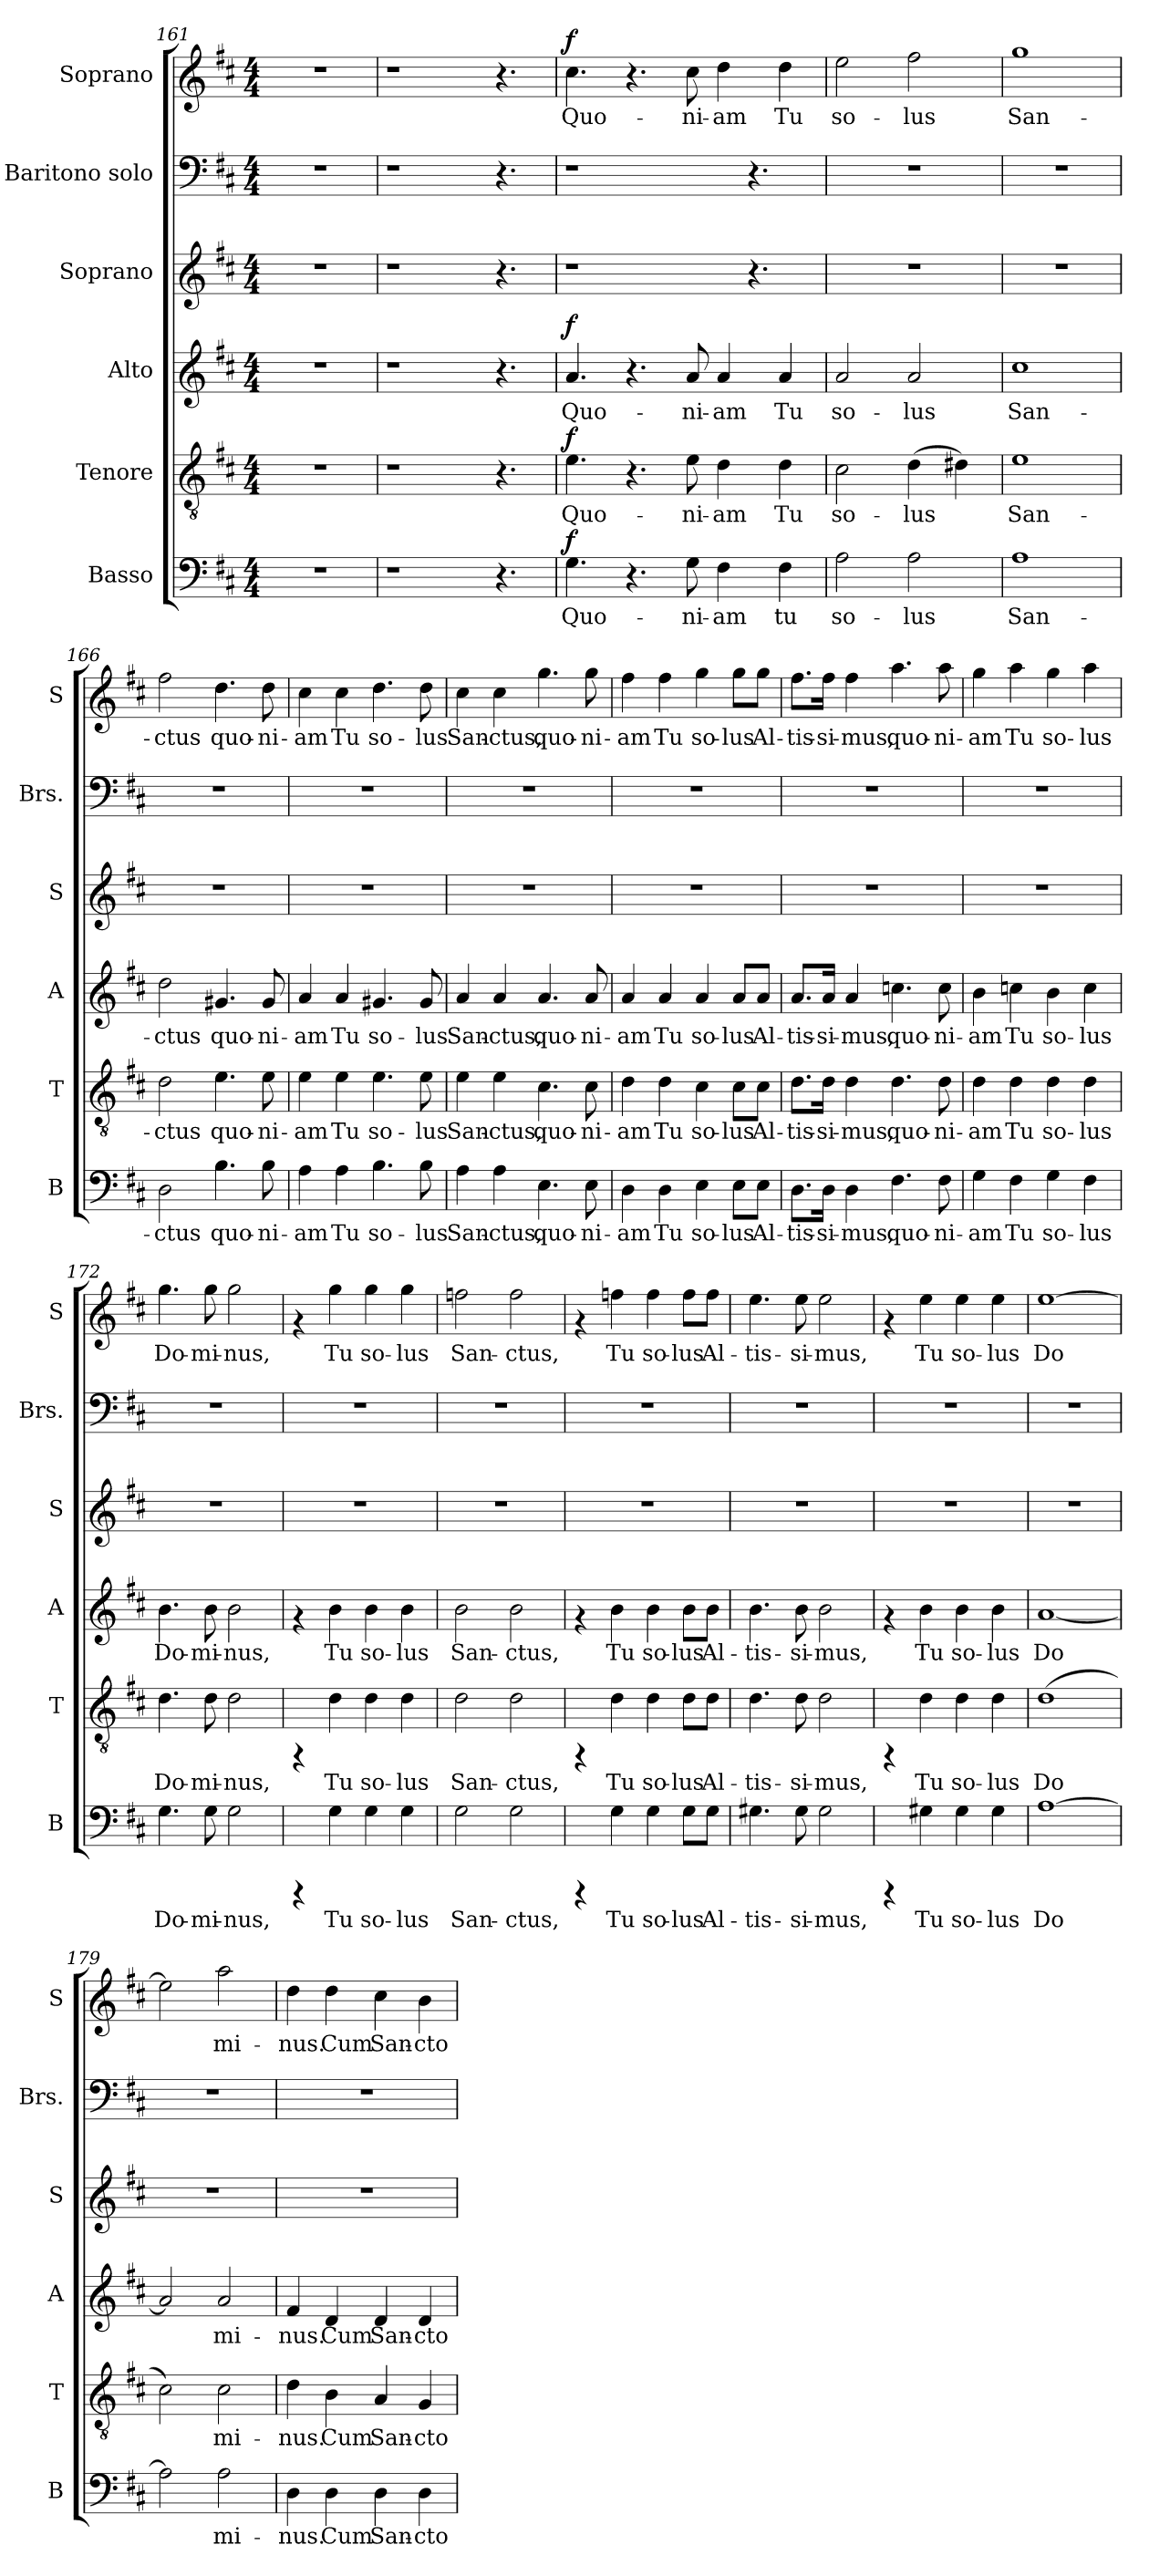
**kern	**text	**dynam	**kern	**text	**dynam	**kern	**text	**dynam	**kern	**kern	**kern	**text	**dynam
*part6	*part6	*part6	*part5	*part5	*part5	*part4	*part4	*part4	*part3	*part2	*part1	*part1	*part1
*staff6	*staff6	*staff6	*staff5	*staff5	*staff5	*staff4	*staff4	*staff4	*staff3	*staff2	*staff1	*staff1	*staff1
*I"Basso	*	*	*I"Tenore	*	*	*I"Alto	*	*	*I"Soprano	*I"Baritono  solo	*I"Soprano	*	*
*I'B	*	*	*I'T	*	*	*I'A	*	*	*I'S	*I'Brs.	*I'S	*	*
*clefF4	*	*	*clefGv2	*	*	*clefG2	*	*	*clefG2	*clefF4	*clefG2	*	*
*k[f#c#]	*	*	*k[f#c#]	*	*	*k[f#c#]	*	*	*k[f#c#]	*k[f#c#]	*k[f#c#]	*	*
*D:	*	*	*D:	*	*	*D:	*	*	*D:	*D:	*D:	*	*
*M4/4	*	*	*M4/4	*	*	*M4/4	*	*	*M4/4	*M4/4	*M4/4	*	*
=161	=161	=161	=161	=161	=161	=161	=161	=161	=161	=161	=161	=161	=161
1r	.	.	1r	.	.	1r	.	.	1r	1r	1r	.	.
=162	=162	=162	=162	=162	=162	=162	=162	=162	=162	=162	=162	=162	=162
1r	.	.	1r	.	.	1r	.	.	1r	1r	1r	.	.
4.r	.	.	4.r	.	.	4.r	.	.	4.r	4.r	4.r	.	.
=163	=163	=163	=163	=163	=163	=163	=163	=163	=163	=163	=163	=163	=163
!	!LO:LY:b:cj	!LO:DY:a	!	!LO:LY:b:cj	!LO:DY:a	!	!LO:LY:b:cj	!LO:DY:a	!	!	!	!LO:LY:b:cj	!LO:DY:a
4.G\	Quo-	f	4.e\	Quo-	f	4.a/	Quo-	f	1r	1r	4.cc#\	Quo-	f
4.r	.	.	4.r	.	.	4.r	.	.	.	.	4.r	.	.
!	!LO:LY:b:cj	!	!	!LO:LY:b:cj	!	!	!LO:LY:b:cj	!	!	!	!	!LO:LY:b:cj	!
8G\	-ni-	.	8e\	-ni-	.	8a/	-ni-	.	.	.	8cc#\	-ni-	.
!	!LO:LY:b:cj	!	!	!LO:LY:b:cj	!	!	!LO:LY:b:cj	!	!	!	!	!LO:LY:b:cj	!
4F#\	-am	.	4d\	-am	.	4a/	-am	.	.	.	4dd\	-am	.
.	.	.	.	.	.	.	.	.	4.r	4.r	.	.	.
!	!LO:LY:b:cj	!	!	!LO:LY:b:cj	!	!	!LO:LY:b:cj	!	!	!	!	!LO:LY:b:cj	!
4F#\	tu	.	4d\	Tu	.	4a/	Tu	.	.	.	4dd\	Tu	.
=164	=164	=164	=164	=164	=164	=164	=164	=164	=164	=164	=164	=164	=164
!	!LO:LY:b:cj	!	!	!LO:LY:b:cj	!	!	!LO:LY:b:cj	!	!	!	!	!LO:LY:b:cj	!
2A\	so-	.	2c#\	so-	.	2a/	so-	.	1r	1r	2ee\	so-	.
!	!LO:LY:b:cj	!	!	!LO:LY:b:cj	!	!	!LO:LY:b:cj	!	!	!	!	!LO:LY:b:cj	!
2A\	-lus	.	(>4d\	-lus	.	2a/	-lus	.	.	.	2ff#\	-lus	.
!	!	!	!	!LO:LY:b:cj	!	!	!	!	!	!	!	!	!
.	.	.	4d#X\)	.	.	.	.	.	.	.	.	.	.
=165	=165	=165	=165	=165	=165	=165	=165	=165	=165	=165	=165	=165	=165
!	!LO:LY:b:cj	!	!	!LO:LY:b:cj	!	!	!LO:LY:b:cj	!	!	!	!	!LO:LY:b:cj	!
1A	San-	.	1e	San-	.	1cc#	San-	.	1r	1r	1gg	San-	.
=166	=166	=166	=166	=166	=166	=166	=166	=166	=166	=166	=166	=166	=166
!	!LO:LY:b:cj	!	!	!LO:LY:b:cj	!	!	!LO:LY:b:cj	!	!	!	!	!LO:LY:b:cj	!
2D\	-ctus	.	2d\	-ctus	.	2dd\	-ctus	.	1r	1r	2ff#\	-ctus	.
!	!LO:LY:b:cj	!	!	!LO:LY:b:cj	!	!	!LO:LY:b:cj	!	!	!	!	!LO:LY:b:cj	!
4.B\	quo-	.	4.e\	quo-	.	4.g#X/	quo-	.	.	.	4.dd\	quo-	.
!	!LO:LY:b:cj	!	!	!LO:LY:b:cj	!	!	!LO:LY:b:cj	!	!	!	!	!LO:LY:b:cj	!
8B\	-ni-	.	8e\	-ni-	.	8g#/	-ni-	.	.	.	8dd\	-ni-	.
=167	=167	=167	=167	=167	=167	=167	=167	=167	=167	=167	=167	=167	=167
!	!LO:LY:b:cj	!	!	!LO:LY:b:cj	!	!	!LO:LY:b:cj	!	!	!	!	!LO:LY:b:cj	!
4A\	-am	.	4e\	-am	.	4a/	-am	.	1r	1r	4cc#\	-am	.
!	!LO:LY:b:cj	!	!	!LO:LY:b:cj	!	!	!LO:LY:b:cj	!	!	!	!	!LO:LY:b:cj	!
4A\	Tu	.	4e\	Tu	.	4a/	Tu	.	.	.	4cc#\	Tu	.
!	!LO:LY:b:cj	!	!	!LO:LY:b:cj	!	!	!LO:LY:b:cj	!	!	!	!	!LO:LY:b:cj	!
4.B\	so-	.	4.e\	so-	.	4.g#X/	so-	.	.	.	4.dd\	so-	.
!	!LO:LY:b:cj	!	!	!LO:LY:b:cj	!	!	!LO:LY:b:cj	!	!	!	!	!LO:LY:b:cj	!
8B\	-lus	.	8e\	-lus	.	8g#/	-lus	.	.	.	8dd>\	-lus	.
!!LO:LB:g=z
=168	=168	=168	=168	=168	=168	=168	=168	=168	=168	=168	=168	=168	=168
!	!LO:LY:b:cj	!	!	!LO:LY:b:cj	!	!	!LO:LY:b:cj	!	!	!	!	!LO:LY:b:cj	!
4A\	San-	.	4e\	San-	.	4a/	San-	.	1r	1r	4cc#\	San-	.
!	!LO:LY:b:cj	!	!	!LO:LY:b:cj	!	!	!LO:LY:b:cj	!	!	!	!	!LO:LY:b:cj	!
4A\	-ctus,	.	4e\	-ctus,	.	4a/	-ctus,	.	.	.	4cc#\	-ctus,	.
!	!LO:LY:b:cj	!	!	!LO:LY:b:cj	!	!	!LO:LY:b:cj	!	!	!	!	!LO:LY:b:cj	!
4.E\	quo-	.	4.c#\	quo-	.	4.a/	quo-	.	.	.	4.gg\	quo-	.
!	!LO:LY:b:cj	!	!	!LO:LY:b:cj	!	!	!LO:LY:b:cj	!	!	!	!	!LO:LY:b:cj	!
8E\	-ni-	.	8c#\	-ni-	.	8a/	-ni-	.	.	.	8gg\	-ni-	.
=169	=169	=169	=169	=169	=169	=169	=169	=169	=169	=169	=169	=169	=169
!	!LO:LY:b:cj	!	!	!LO:LY:b:cj	!	!	!LO:LY:b:cj	!	!	!	!	!LO:LY:b:cj	!
4D\	-am	.	4d\	-am	.	4a/	-am	.	1r	1r	4ff#\	-am	.
!	!LO:LY:b:cj	!	!	!LO:LY:b:cj	!	!	!LO:LY:b:cj	!	!	!	!	!LO:LY:b:cj	!
4D\	Tu	.	4d\	Tu	.	4a/	Tu	.	.	.	4ff#\	Tu	.
!	!LO:LY:b:cj	!	!	!LO:LY:b:cj	!	!	!LO:LY:b:cj	!	!	!	!	!LO:LY:b:cj	!
4E\	so-	.	4c#\	so-	.	4a/	so-	.	.	.	4gg\	so-	.
!	!LO:LY:b:cj	!	!	!LO:LY:b:cj	!	!	!LO:LY:b:cj	!	!	!	!	!LO:LY:b:cj	!
8E\L	-lus	.	8c#\L	-lus	.	8a/L	-lus	.	.	.	8gg\L	-lus	.
!	!LO:LY:b:cj	!	!	!LO:LY:b:cj	!	!	!LO:LY:b:cj	!	!	!	!	!LO:LY:b:cj	!
8E\J	Al-	.	8c#\J	Al-	.	8a/J	Al-	.	.	.	8gg\J	Al-	.
=170	=170	=170	=170	=170	=170	=170	=170	=170	=170	=170	=170	=170	=170
!	!LO:LY:b:cj	!	!	!LO:LY:b:cj	!	!	!LO:LY:b:cj	!	!	!	!	!LO:LY:b:cj	!
8.D\L	-tis-	.	8.d\L	-tis-	.	8.a/L	-tis-	.	1r	1r	8.ff#\L	-tis-	.
!	!LO:LY:b:cj	!	!	!LO:LY:b:cj	!	!	!LO:LY:b:cj	!	!	!	!	!LO:LY:b:cj	!
16D\J	-si-	.	16d\J	-si-	.	16a/J	-si-	.	.	.	16ff#\J	-si-	.
!	!LO:LY:b:cj	!	!	!LO:LY:b:cj	!	!	!LO:LY:b:cj	!	!	!	!	!LO:LY:b:cj	!
4D\	-mus,	.	4d\	-mus,	.	4a/	-mus,	.	.	.	4ff#\	-mus,	.
!	!LO:LY:b:cj	!	!	!LO:LY:b:cj	!	!	!LO:LY:b:cj	!	!	!	!	!LO:LY:b:cj	!
4.F#\	quo-	.	4.d\	quo-	.	4.ccn\	quo-	.	.	.	4.aa\	quo-	.
!	!LO:LY:b:cj	!	!	!LO:LY:b:cj	!	!	!LO:LY:b:cj	!	!	!	!	!LO:LY:b:cj	!
8F#\	-ni-	.	8d\	-ni-	.	8cc\	-ni-	.	.	.	8aa\	-ni-	.
=171	=171	=171	=171	=171	=171	=171	=171	=171	=171	=171	=171	=171	=171
!	!LO:LY:b:cj	!	!	!LO:LY:b:cj	!	!	!LO:LY:b:cj	!	!	!	!	!LO:LY:b:cj	!
4G\	-am	.	4d\	-am	.	4b\	-am	.	1r	1r	4gg\	-am	.
!	!LO:LY:b:cj	!	!	!LO:LY:b:cj	!	!	!LO:LY:b:cj	!	!	!	!	!LO:LY:b:cj	!
4F#\	Tu	.	4d\	Tu	.	4ccn\	Tu	.	.	.	4aa\	Tu	.
!	!LO:LY:b:cj	!	!	!LO:LY:b:cj	!	!	!LO:LY:b:cj	!	!	!	!	!LO:LY:b:cj	!
4G\	so-	.	4d\	so-	.	4b\	so-	.	.	.	4gg\	so-	.
!	!LO:LY:b:cj	!	!	!LO:LY:b:cj	!	!	!LO:LY:b:cj	!	!	!	!	!LO:LY:b:cj	!
4F#\	-lus	.	4d\	-lus	.	4cc\	-lus	.	.	.	4aa\	-lus	.
!!LO:PB:g=z
=172	=172	=172	=172	=172	=172	=172	=172	=172	=172	=172	=172	=172	=172
!	!LO:LY:b:cj	!	!	!LO:LY:b:cj	!	!	!LO:LY:b:cj	!	!	!	!	!LO:LY:b:cj	!
4.G\	Do-	.	4.d\	Do-	.	4.b\	Do-	.	1r	1r	4.gg\	Do-	.
!	!LO:LY:b:cj	!	!	!LO:LY:b:cj	!	!	!LO:LY:b:cj	!	!	!	!	!LO:LY:b:cj	!
8G\	-mi-	.	8d\	-mi-	.	8b\	-mi-	.	.	.	8gg\	-mi-	.
!	!LO:LY:b:cj	!	!	!LO:LY:b:cj	!	!	!LO:LY:b:cj	!	!	!	!	!LO:LY:b:cj	!
2G\	-nus,	.	2d\	-nus,	.	2b\	-nus,	.	.	.	2gg\	-nus,	.
=173	=173	=173	=173	=173	=173	=173	=173	=173	=173	=173	=173	=173	=173
4rCCC	.	.	4rFF	.	.	4rf	.	.	1r	1r	4rf	.	.
!	!LO:LY:b:cj	!	!	!LO:LY:b:cj	!	!	!LO:LY:b:cj	!	!	!	!	!LO:LY:b:cj	!
4G\	Tu	.	4d\	Tu	.	4b\	Tu	.	.	.	4gg\	Tu	.
!	!LO:LY:b:cj	!	!	!LO:LY:b:cj	!	!	!LO:LY:b:cj	!	!	!	!	!LO:LY:b:cj	!
4G\	so-	.	4d\	so-	.	4b\	so-	.	.	.	4gg\	so-	.
!	!LO:LY:b:cj	!	!	!LO:LY:b:cj	!	!	!LO:LY:b:cj	!	!	!	!	!LO:LY:b:cj	!
4G\	-lus	.	4d\	-lus	.	4b\	-lus	.	.	.	4gg\	-lus	.
=174	=174	=174	=174	=174	=174	=174	=174	=174	=174	=174	=174	=174	=174
!	!LO:LY:b:cj	!	!	!LO:LY:b:cj	!	!	!LO:LY:b:cj	!	!	!	!	!LO:LY:b:cj	!
2G\	San-	.	2d\	San-	.	2b\	San-	.	1r	1r	2ffn\	San-	.
!	!LO:LY:b:cj	!	!	!LO:LY:b:cj	!	!	!LO:LY:b:cj	!	!	!	!	!LO:LY:b:cj	!
2G\	-ctus,	.	2d\	-ctus,	.	2b\	-ctus,	.	.	.	2ff\	-ctus,	.
=175	=175	=175	=175	=175	=175	=175	=175	=175	=175	=175	=175	=175	=175
4rCCC	.	.	4rFF	.	.	4rf	.	.	1r	1r	4rf	.	.
!	!LO:LY:b:cj	!	!	!LO:LY:b:cj	!	!	!LO:LY:b:cj	!	!	!	!	!LO:LY:b:cj	!
4G\	Tu	.	4d\	Tu	.	4b\	Tu	.	.	.	4ffn\	Tu	.
!	!LO:LY:b:cj	!	!	!LO:LY:b:cj	!	!	!LO:LY:b:cj	!	!	!	!	!LO:LY:b:cj	!
4G\	so-	.	4d\	so-	.	4b\	so-	.	.	.	4ff\	so-	.
!	!LO:LY:b:cj	!	!	!LO:LY:b:cj	!	!	!LO:LY:b:cj	!	!	!	!	!LO:LY:b:cj	!
8G\L	-lus	.	8d\L	-lus	.	8b\L	-lus	.	.	.	8ff\L	-lus	.
!	!LO:LY:b:cj	!	!	!LO:LY:b:cj	!	!	!LO:LY:b:cj	!	!	!	!	!LO:LY:b:cj	!
8G\J	Al-	.	8d\J	Al-	.	8b\J	Al-	.	.	.	8ff\J	Al-	.
=176	=176	=176	=176	=176	=176	=176	=176	=176	=176	=176	=176	=176	=176
!	!LO:LY:b:cj	!	!	!LO:LY:b:cj	!	!	!LO:LY:b:cj	!	!	!	!	!LO:LY:b:cj	!
4.G#X\	-tis-	.	4.d\	-tis-	.	4.b\	-tis-	.	1r	1r	4.ee\	-tis-	.
!	!LO:LY:b:cj	!	!	!LO:LY:b:cj	!	!	!LO:LY:b:cj	!	!	!	!	!LO:LY:b:cj	!
8G#\	-si-	.	8d\	-si-	.	8b\	-si-	.	.	.	8ee\	-si-	.
!	!LO:LY:b:cj	!	!	!LO:LY:b:cj	!	!	!LO:LY:b:cj	!	!	!	!	!LO:LY:b:cj	!
2G#\	-mus,	.	2d\	-mus,	.	2b\	-mus,	.	.	.	2ee\	-mus,	.
!!LO:PB:g=z
=177	=177	=177	=177	=177	=177	=177	=177	=177	=177	=177	=177	=177	=177
4rCCC	.	.	4rFF	.	.	4rf	.	.	1r	1r	4rf	.	.
!	!LO:LY:b:cj	!	!	!LO:LY:b:cj	!	!	!LO:LY:b:cj	!	!	!	!	!LO:LY:b:cj	!
4G#X\	Tu	.	4d\	Tu	.	4b\	Tu	.	.	.	4ee\	Tu	.
!	!LO:LY:b:cj	!	!	!LO:LY:b:cj	!	!	!LO:LY:b:cj	!	!	!	!	!LO:LY:b:cj	!
4G#\	so-	.	4d\	so-	.	4b\	so-	.	.	.	4ee\	so-	.
!	!LO:LY:b:cj	!	!	!LO:LY:b:cj	!	!	!LO:LY:b:cj	!	!	!	!	!LO:LY:b:cj	!
4G#\	-lus	.	4d\	-lus	.	4b\	-lus	.	.	.	4ee\	-lus	.
=178	=178	=178	=178	=178	=178	=178	=178	=178	=178	=178	=178	=178	=178
!	!LO:LY:b:cj	!	!	!LO:LY:b:cj	!	!	!LO:LY:b:cj	!	!	!	!	!LO:LY:b:cj	!
[>1A	Do-	.	(>1d	Do-	.	[<1a	Do-	.	1r	1r	[>1ee	Do-	.
=179	=179	=179	=179	=179	=179	=179	=179	=179	=179	=179	=179	=179	=179
!	!LO:LY:b:cj	!	!	!LO:LY:b:cj	!	!	!LO:LY:b:cj	!	!	!	!	!LO:LY:b:cj	!
2A\]	--	.	2c#\)	--	.	2a/]	--	.	1r	1r	2ee\]	--	.
!	!LO:LY:b:cj	!	!	!LO:LY:b:cj	!	!	!LO:LY:b:cj	!	!	!	!	!LO:LY:b:cj	!
2A\	-mi-	.	2c#\	-mi-	.	2a/	-mi-	.	.	.	2aa\	-mi-	.
=180	=180	=180	=180	=180	=180	=180	=180	=180	=180	=180	=180	=180	=180
!	!LO:LY:b:cj	!	!	!LO:LY:b:cj	!	!	!LO:LY:b:cj	!	!	!	!	!LO:LY:b:cj	!
4D\	-nus.	.	4d\	-nus.	.	4f#/	-nus.	.	1r	1r	4dd\	-nus.	.
!	!LO:LY:b:cj	!	!	!LO:LY:b:cj	!	!	!LO:LY:b:cj	!	!	!	!	!LO:LY:b:cj	!
4D\	Cum	.	4B\	Cum	.	4d/	Cum	.	.	.	4dd\	Cum	.
!	!LO:LY:b:cj	!	!	!LO:LY:b:cj	!	!	!LO:LY:b:cj	!	!	!	!	!LO:LY:b:cj	!
4D\	San-	.	4A/	San-	.	4d/	San-	.	.	.	4cc#\	San-	.
!	!LO:LY:b:cj	!	!	!LO:LY:b:cj	!	!	!LO:LY:b:cj	!	!	!	!	!LO:LY:b:cj	!
4D\	-cto	.	4G/	-cto	.	4d/	-cto	.	.	.	4b\	-cto	.
=	=	=	=	=	=	=	=	=	=	=	=	=	=
*-	*-	*-	*-	*-	*-	*-	*-	*-	*-	*-	*-	*-	*-
